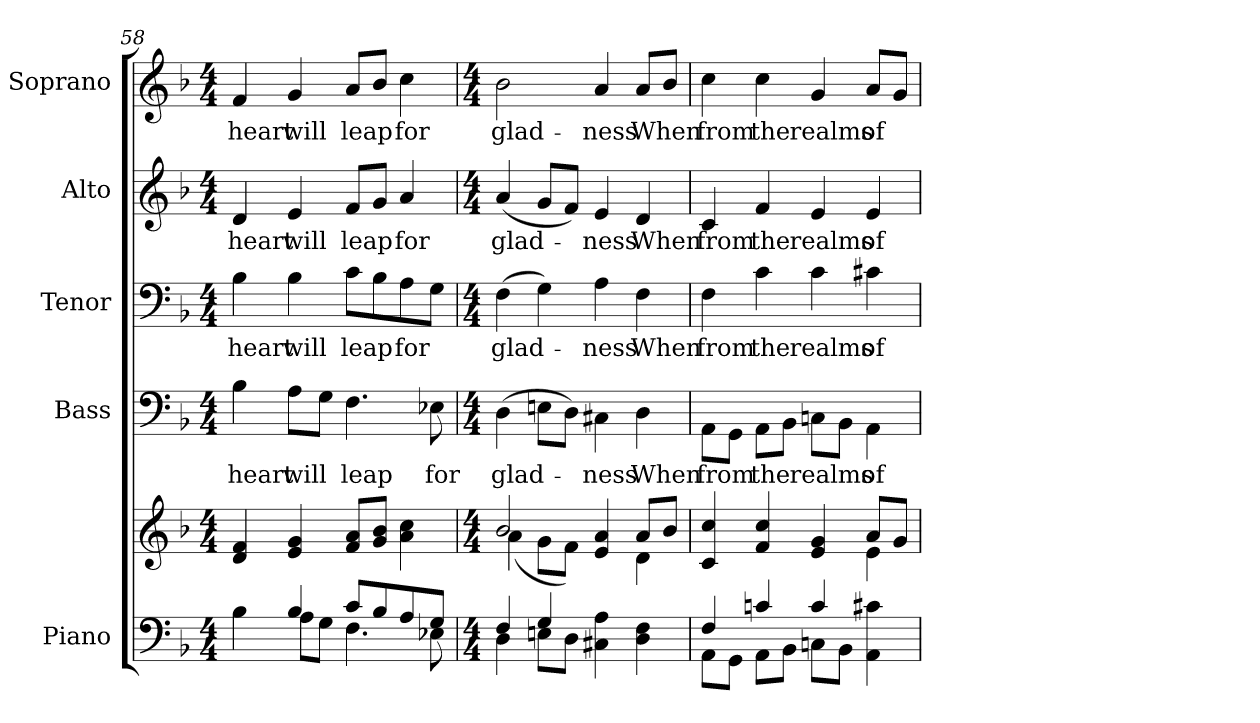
**kern	**kern	**kern	**text	**kern	**text	**kern	**text	**kern	**text
*part5	*part5	*part4	*part4	*part3	*part3	*part2	*part2	*part1	*part1
*staff6	*staff5	*staff4	*staff4	*staff3	*staff3	*staff2	*staff2	*staff1	*staff1
*I"Piano	*	*I"Bass	*	*I"Tenor	*	*I"Alto	*	*I"Soprano	*
*I'Pno.	*	*I'B.	*	*I'T.	*	*I'A.	*	*I'S.	*
*clefF4	*clefG2	*clefF4	*	*clefF4	*	*clefG2	*	*clefG2	*
*k[b-]	*k[b-]	*k[b-]	*	*k[b-]	*	*k[b-]	*	*k[b-]	*
*F:	*F:	*F:	*	*F:	*	*F:	*	*F:	*
*M4/4	*M4/4	*M4/4	*	*M4/4	*	*M4/4	*	*M4/4	*
=58	=58	=58	=58	=58	=58	=58	=58	=58	=58
*^	*	*	*	*	*	*	*	*	*
!	!	!	!	!LO:LY:b:color=#000000	!	!	!	!	!	!
!	!	!	!	!	!	!LO:LY:b:color=#000000	!	!	!	!
!	!	!	!	!	!	!	!	!LO:LY:b:color=#000000	!	!
!	!	!	!	!	!	!	!	!	!	!LO:LY:b:color=#000000
4B-i\	4ryy	4di/ 4fi	4B-i\	heart	4B-i\	heart	4di/	heart	4fi/	heart
!	!	!	!	!LO:LY:b:color=#000000	!	!	!	!	!	!
!	!	!	!	!	!	!LO:LY:b:color=#000000	!	!	!	!
!	!	!	!	!	!	!	!	!LO:LY:b:color=#000000	!	!
!	!	!	!	!	!	!	!	!	!	!LO:LY:b:color=#000000
4B-i/	8Ai\L	4ei/ 4gi	8Ai\L	will	4B-i\	will	4ei/	will	4gi/	will
.	8Gi\J	.	8Gi\J	.	.	.	.	.	.	.
!	!	!	!	!LO:LY:b:color=#000000	!	!	!	!	!	!
!	!	!	!	!	!	!LO:LY:b:color=#000000	!	!	!	!
!	!	!	!	!	!	!	!	!LO:LY:b:color=#000000	!	!
!	!	!	!	!	!	!	!	!	!	!LO:LY:b:color=#000000
8ci/L	4.Fi\	8fi/ 8aiL	4.Fi\	leap	8ci\L	leap	8fi/L	leap	8ai/L	leap
8B-i/	.	8gi/ 8b-iJ	.	.	8B-i\	.	8gi/J	.	8b-i/J	.
!	!	!	!	!	!	!LO:LY:b:color=#000000	!	!	!	!
!	!	!	!	!	!	!	!	!LO:LY:b:color=#000000	!	!
!	!	!	!	!	!	!	!	!	!	!LO:LY:b:color=#000000
8Ai/	.	4ai\ 4cci	.	.	8Ai\	for	4ai/	for	4cci\	for
!	!	!	!	!LO:LY:b:color=#000000	!	!	!	!	!	!
8Gi/J	8E-Xi\	.	8E-Xi\	for	8Gi\J	.	.	.	.	.
=59	=59	=59	=59	=59	=59	=59	=59	=59	=59	=59
*M4/4	*	*M4/4	*M4/4	*	*M4/4	*	*M4/4	*	*M4/4	*
*	*	*^	*	*	*	*	*	*	*	*
!	!	!	!	!	!LO:LY:b:color=#000000	!	!	!	!	!	!
!	!	!	!	!	!	!	!LO:LY:b:color=#000000	!	!	!	!
!	!	!	!	!	!	!	!	!	!LO:LY:b:color=#000000	!	!
!	!	!	!	!	!	!	!	!	!	!	!LO:LY:b:color=#000000
4Fi/	4Di\	2b-i/	(4ai\	(4Di\	glad-	(4Fi\	glad-	(4ai/	glad-	2b-i\	glad-
4Gi/	8Eni\L	.	8gi\L	8Eni\L	.	4Gi\)	.	8gi/L	.	.	.
.	8Di\J	.	8fi\J)	8Di\J)	.	.	.	8fi/J)	.	.	.
!	!	!	!	!	!LO:LY:b:color=#000000	!	!	!	!	!	!
!	!	!	!	!	!	!	!LO:LY:b:color=#000000	!	!	!	!
!	!	!	!	!	!	!	!	!	!LO:LY:b:color=#000000	!	!
!	!	!	!	!	!	!	!	!	!	!	!LO:LY:b:color=#000000
4C#Xi\ 4Ai	2ryy	4ei/ 4ai	4ryy	4C#Xi\	-ness	4Ai\	-ness	4ei/	-ness	4ai/	-ness
!	!	!	!	!	!LO:LY:b:color=#000000	!	!	!	!	!	!
!	!	!	!	!	!	!	!LO:LY:b:color=#000000	!	!	!	!
!	!	!	!	!	!	!	!	!	!LO:LY:b:color=#000000	!	!
!	!	!	!	!	!	!	!	!	!	!	!LO:LY:b:color=#000000
4Di\ 4Fi	.	8ai/L	4di\	4Di\	When	4Fi\	When	4di/	When	8ai/L	When
.	.	8b-i/J	.	.	.	.	.	.	.	8b-i/J	.
!!LO:PB:g=z
=60	=60	=60	=60	=60	=60	=60	=60	=60	=60	=60	=60
!	!	!	!	!	!LO:LY:b:color=#000000	!	!	!	!	!	!
!	!	!	!	!	!	!	!LO:LY:b:color=#000000	!	!	!	!
!	!	!	!	!	!	!	!	!	!LO:LY:b:color=#000000	!	!
!	!	!	!	!	!	!	!	!	!	!	!LO:LY:b:color=#000000
4Fi/	8AAi\L	4ci/ 4cci	2ryy	8AAi\L	from	4Fi\	from	4ci/	from	4cci\	from
.	8GGi\J	.	.	8GGi\J	.	.	.	.	.	.	.
!	!	!	!	!	!LO:LY:b:color=#000000	!	!	!	!	!	!
!	!	!	!	!	!	!	!LO:LY:b:color=#000000	!	!	!	!
!	!	!	!	!	!	!	!	!	!LO:LY:b:color=#000000	!	!
!	!	!	!	!	!	!	!	!	!	!	!LO:LY:b:color=#000000
4cni/	8AAi\L	4fi/ 4cci	.	8AAi\L	the	4ci\	the	4fi/	the	4cci\	the
.	8BB-i\J	.	.	8BB-i\J	.	.	.	.	.	.	.
!	!	!	!	!	!LO:LY:b:color=#000000	!	!	!	!	!	!
!	!	!	!	!	!	!	!LO:LY:b:color=#000000	!	!	!	!
!	!	!	!	!	!	!	!	!	!LO:LY:b:color=#000000	!	!
!	!	!	!	!	!	!	!	!	!	!	!LO:LY:b:color=#000000
4ci/	8Cni\L	4ei/ 4gi	4ryy	8Cni\L	realms	4ci\	realms	4ei/	realms	4gi/	realms
.	8BB-i\J	.	.	8BB-i\J	.	.	.	.	.	.	.
!	!	!	!	!	!LO:LY:b:color=#000000	!	!	!	!	!	!
!	!	!	!	!	!	!	!LO:LY:b:color=#000000	!	!	!	!
!	!	!	!	!	!	!	!	!	!LO:LY:b:color=#000000	!	!
!	!	!	!	!	!	!	!	!	!	!	!LO:LY:b:color=#000000
4AAi\ 4c#Xi	4ryy	8ai/L	4ei\	4AAi\	of	4c#Xi\	of	4ei/	of	8ai/L	of
.	.	8gi/J	.	.	.	.	.	.	.	8gi/J	.
*v	*v	*	*	*	*	*	*	*	*	*	*
*	*v	*v	*	*	*	*	*	*	*	*
=	=	=	=	=	=	=	=	=	=
*-	*-	*-	*-	*-	*-	*-	*-	*-	*-
